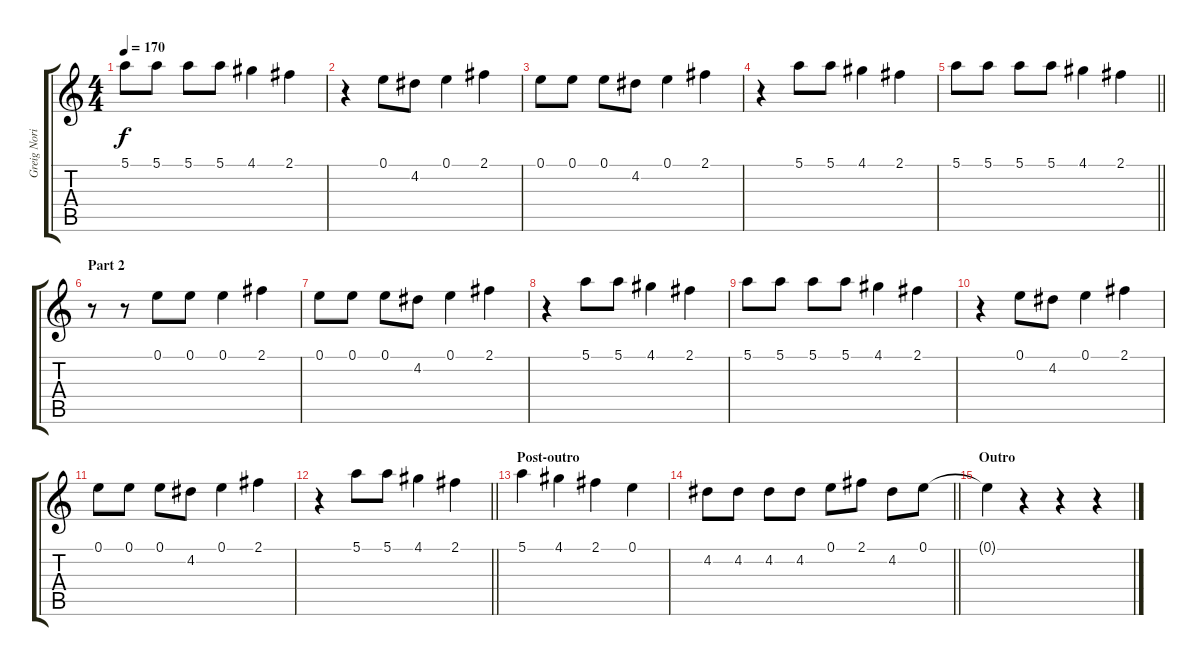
\track ("Greig Nori (Backing Vocals)" "Greig Nori") {instrument distortionguitar}
\staff {score tabs}
\tuning (E4 B3 G3 D3 A2 E2) {hide}
\ts (4 4)
\tempo 170
\clef g2
\ks c
5.1.8{dy f} 5.1.8 5.1.8 5.1.8 4.1.4 2.1.4 |
r.4 0.1.8 4.2.8 0.1.4 2.1.4 |
0.1.8 0.1.8 0.1.8 4.2.8 0.1.4 2.1.4 |
r.4 5.1.8 5.1.8 4.1.4 2.1.4 |
\barLineRight lightlight
5.1.8 5.1.8 5.1.8 5.1.8 4.1.4 2.1.4 |
\section ("" "Part 2")
r.8 r.8 0.1.8 0.1.8 0.1.4 2.1.4 |
0.1.8 0.1.8 0.1.8 4.2.8 0.1.4 2.1.4 |
r.4 5.1.8 5.1.8 4.1.4 2.1.4 |
5.1.8 5.1.8 5.1.8 5.1.8 4.1.4 2.1.4 |
r.4 0.1.8 4.2.8 0.1.4 2.1.4 |
0.1.8 0.1.8 0.1.8 4.2.8 0.1.4 2.1.4 |
\barLineRight lightlight
r.4 5.1.8 5.1.8 4.1.4 2.1.4 |
\section ("" "Post-outro")
5.1.4 4.1.4 2.1.4 0.1.4 |
\barLineRight lightlight
4.2.8 4.2.8 4.2.8 4.2.8 0.1.8 2.1.8 4.2.8 0.1.8 |
\section ("" "Outro")
0.1{t}.4 r.4 r.4 r.4
